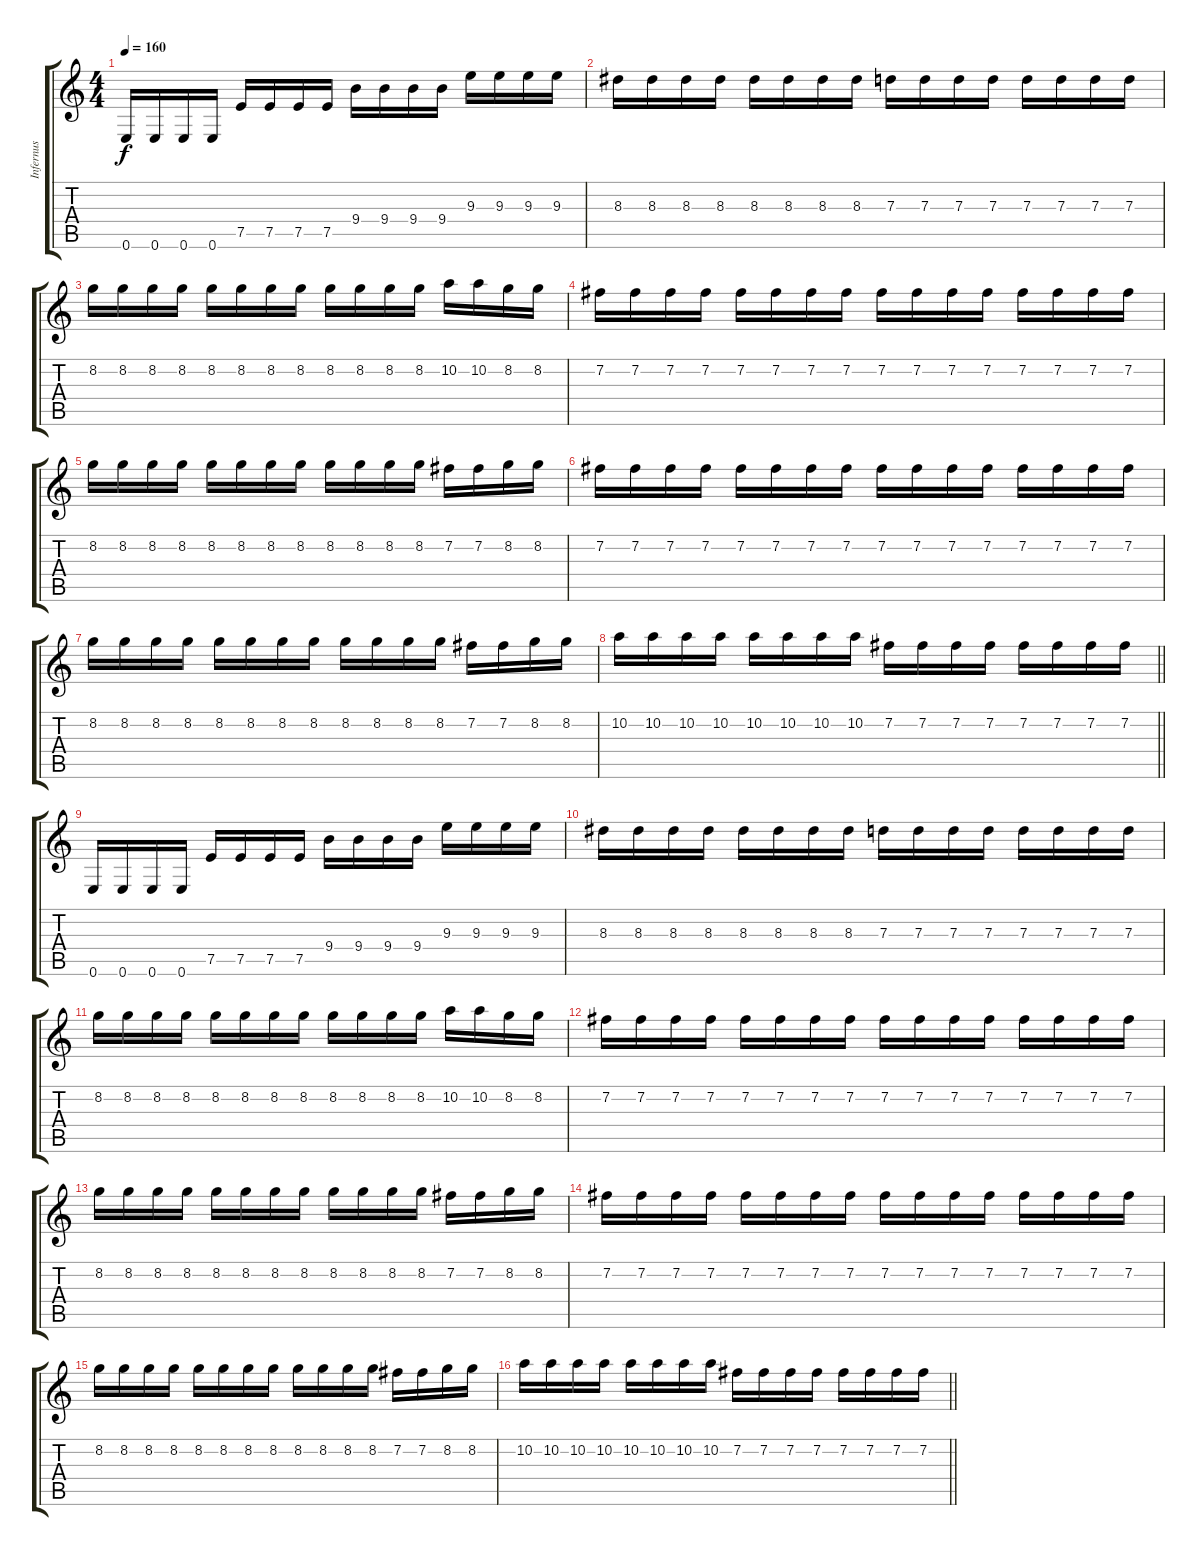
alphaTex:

\track ("Infernus" "Infernus") {instrument distortionguitar}
\staff {score tabs}
\tuning (E4 B3 G3 D3 A2 E2) {hide}
\ts (4 4)
\tempo 160
\clef g2
\ks c
0.6.16{dy f} 0.6.16 0.6.16 0.6.16 7.5.16 7.5.16 7.5.16 7.5.16 9.4.16 9.4.16 9.4.16 9.4.16 9.3.16 9.3.16 9.3.16 9.3.16 |
8.3.16 8.3.16 8.3.16 8.3.16 8.3.16 8.3.16 8.3.16 8.3.16 7.3.16 7.3.16 7.3.16 7.3.16 7.3.16 7.3.16 7.3.16 7.3.16 |
8.2.16 8.2.16 8.2.16 8.2.16 8.2.16 8.2.16 8.2.16 8.2.16 8.2.16 8.2.16 8.2.16 8.2.16 10.2.16 10.2.16 8.2.16 8.2.16 |
7.2.16 7.2.16 7.2.16 7.2.16 7.2.16 7.2.16 7.2.16 7.2.16 7.2.16 7.2.16 7.2.16 7.2.16 7.2.16 7.2.16 7.2.16 7.2.16 |
8.2.16 8.2.16 8.2.16 8.2.16 8.2.16 8.2.16 8.2.16 8.2.16 8.2.16 8.2.16 8.2.16 8.2.16 7.2.16 7.2.16 8.2.16 8.2.16 |
7.2.16 7.2.16 7.2.16 7.2.16 7.2.16 7.2.16 7.2.16 7.2.16 7.2.16 7.2.16 7.2.16 7.2.16 7.2.16 7.2.16 7.2.16 7.2.16 |
8.2.16 8.2.16 8.2.16 8.2.16 8.2.16 8.2.16 8.2.16 8.2.16 8.2.16 8.2.16 8.2.16 8.2.16 7.2.16 7.2.16 8.2.16 8.2.16 |
\barLineRight lightlight
10.2.16 10.2.16 10.2.16 10.2.16 10.2.16 10.2.16 10.2.16 10.2.16 7.2.16 7.2.16 7.2.16 7.2.16 7.2.16 7.2.16 7.2.16 7.2.16 |
0.6.16 0.6.16 0.6.16 0.6.16 7.5.16 7.5.16 7.5.16 7.5.16 9.4.16 9.4.16 9.4.16 9.4.16 9.3.16 9.3.16 9.3.16 9.3.16 |
8.3.16 8.3.16 8.3.16 8.3.16 8.3.16 8.3.16 8.3.16 8.3.16 7.3.16 7.3.16 7.3.16 7.3.16 7.3.16 7.3.16 7.3.16 7.3.16 |
8.2.16 8.2.16 8.2.16 8.2.16 8.2.16 8.2.16 8.2.16 8.2.16 8.2.16 8.2.16 8.2.16 8.2.16 10.2.16 10.2.16 8.2.16 8.2.16 |
7.2.16 7.2.16 7.2.16 7.2.16 7.2.16 7.2.16 7.2.16 7.2.16 7.2.16 7.2.16 7.2.16 7.2.16 7.2.16 7.2.16 7.2.16 7.2.16 |
8.2.16 8.2.16 8.2.16 8.2.16 8.2.16 8.2.16 8.2.16 8.2.16 8.2.16 8.2.16 8.2.16 8.2.16 7.2.16 7.2.16 8.2.16 8.2.16 |
7.2.16 7.2.16 7.2.16 7.2.16 7.2.16 7.2.16 7.2.16 7.2.16 7.2.16 7.2.16 7.2.16 7.2.16 7.2.16 7.2.16 7.2.16 7.2.16 |
8.2.16 8.2.16 8.2.16 8.2.16 8.2.16 8.2.16 8.2.16 8.2.16 8.2.16 8.2.16 8.2.16 8.2.16 7.2.16 7.2.16 8.2.16 8.2.16 |
\barLineRight lightlight
10.2.16 10.2.16 10.2.16 10.2.16 10.2.16 10.2.16 10.2.16 10.2.16 7.2.16 7.2.16 7.2.16 7.2.16 7.2.16 7.2.16 7.2.16 7.2.16
